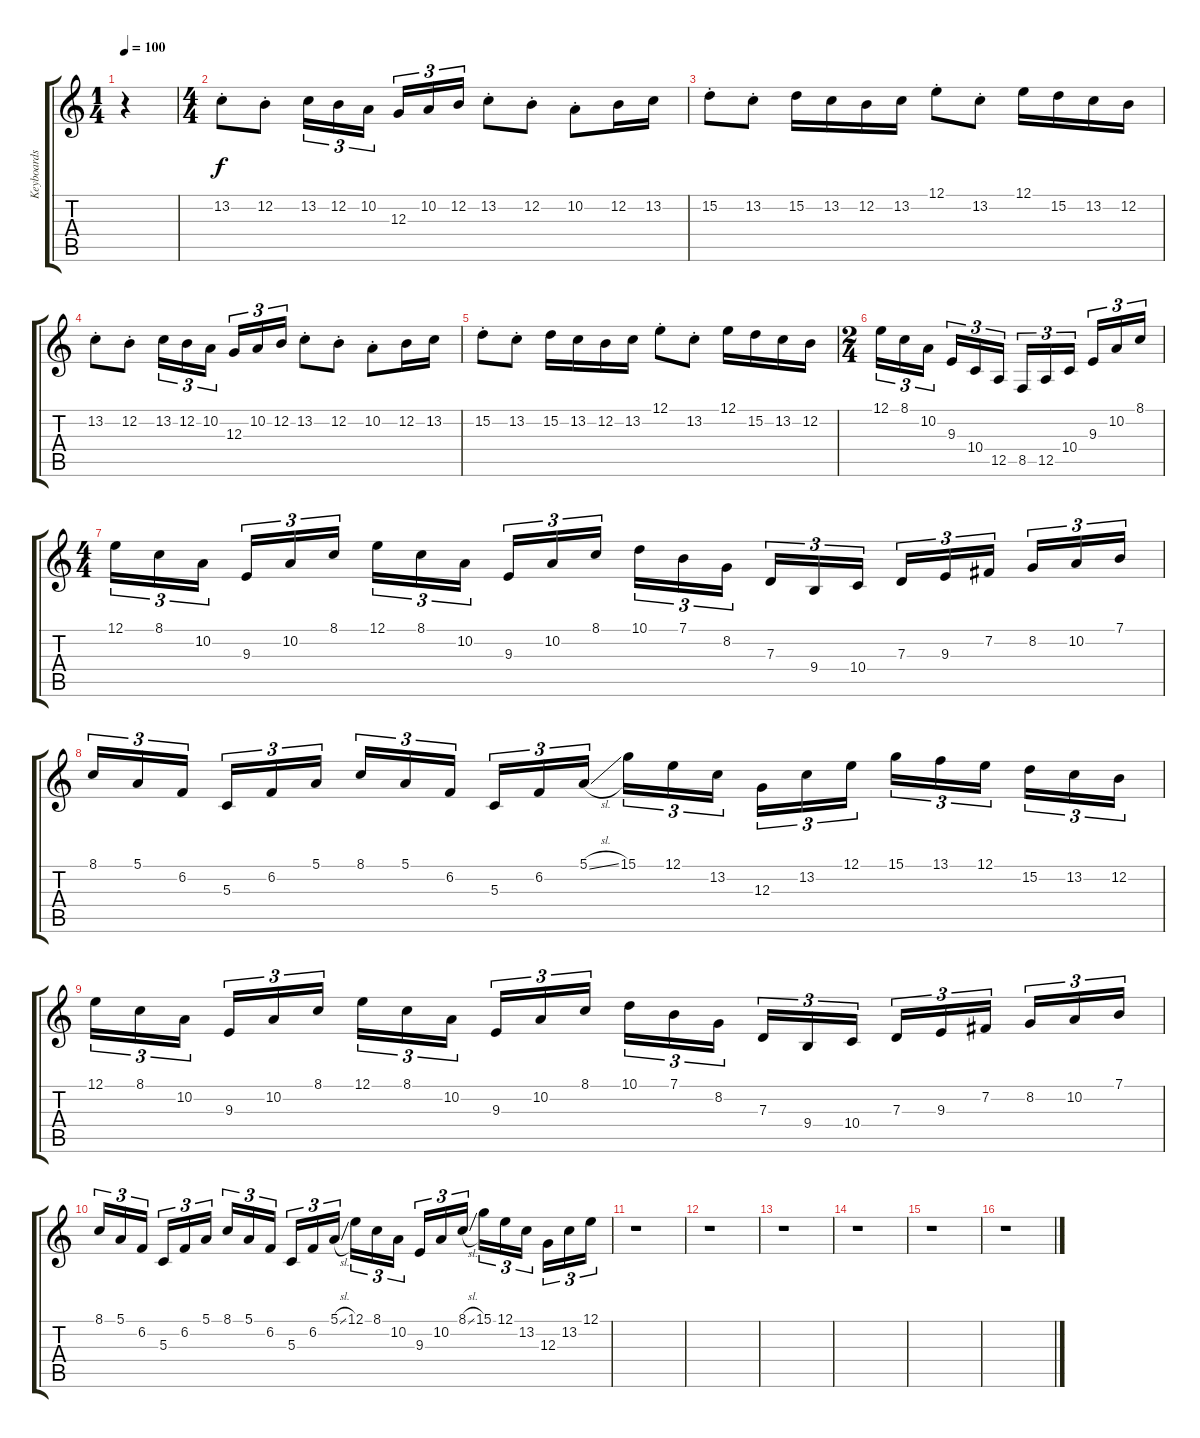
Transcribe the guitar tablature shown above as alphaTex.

\track ("Keyboards" "Keyboards") {instrument harpsichord}
\staff {score tabs}
\tuning (E4 B3 G3 D3 A2 E2) {hide}
\ts (1 4)
\tempo 100
\clef g2
\ks c
r.4{dy f instrument harpsichord} |
\ts (4 4)
13.2{st}.8 12.2{st}.8 13.2.16{tu (3 2)} 12.2.16{tu (3 2)} 10.2.16{tu (3 2)} 12.3.16{tu (3 2)} 10.2.16{tu (3 2)} 12.2.16{tu (3 2)} 13.2{st}.8 12.2{st}.8 10.2{st}.8 12.2.16 13.2.16 |
15.2{st}.8 13.2{st}.8 15.2.16 13.2.16 12.2.16 13.2.16 12.1{st}.8 13.2{st}.8 12.1.16 15.2.16 13.2.16 12.2.16 |
13.2{st}.8 12.2{st}.8 13.2.16{tu (3 2)} 12.2.16{tu (3 2)} 10.2.16{tu (3 2)} 12.3.16{tu (3 2)} 10.2.16{tu (3 2)} 12.2.16{tu (3 2)} 13.2{st}.8 12.2{st}.8 10.2{st}.8 12.2.16 13.2.16 |
15.2{st}.8 13.2{st}.8 15.2.16 13.2.16 12.2.16 13.2.16 12.1{st}.8 13.2{st}.8 12.1.16 15.2.16 13.2.16 12.2.16 |
\ts (2 4)
12.1.16{tu (3 2)} 8.1.16{tu (3 2)} 10.2.16{tu (3 2)} 9.3.16{tu (3 2)} 10.4.16{tu (3 2)} 12.5.16{tu (3 2)} 8.5.16{tu (3 2)} 12.5.16{tu (3 2)} 10.4.16{tu (3 2)} 9.3.16{tu (3 2)} 10.2.16{tu (3 2)} 8.1.16{tu (3 2)} |
\ts (4 4)
12.1.16{tu (3 2)} 8.1.16{tu (3 2)} 10.2.16{tu (3 2)} 9.3.16{tu (3 2)} 10.2.16{tu (3 2)} 8.1.16{tu (3 2)} 12.1.16{tu (3 2)} 8.1.16{tu (3 2)} 10.2.16{tu (3 2)} 9.3.16{tu (3 2)} 10.2.16{tu (3 2)} 8.1.16{tu (3 2)} 10.1.16{tu (3 2)} 7.1.16{tu (3 2)} 8.2.16{tu (3 2)} 7.3.16{tu (3 2)} 9.4.16{tu (3 2)} 10.4.16{tu (3 2)} 7.3.16{tu (3 2)} 9.3.16{tu (3 2)} 7.2.16{tu (3 2)} 8.2.16{tu (3 2)} 10.2.16{tu (3 2)} 7.1.16{tu (3 2)} |
8.1.16{tu (3 2)} 5.1.16{tu (3 2)} 6.2.16{tu (3 2)} 5.3.16{tu (3 2)} 6.2.16{tu (3 2)} 5.1.16{tu (3 2)} 8.1.16{tu (3 2)} 5.1.16{tu (3 2)} 6.2.16{tu (3 2)} 5.3.16{tu (3 2)} 6.2.16{tu (3 2)} 5.1{sl}.16{tu (3 2)} 15.1.16{tu (3 2)} 12.1.16{tu (3 2)} 13.2.16{tu (3 2)} 12.3.16{tu (3 2)} 13.2.16{tu (3 2)} 12.1.16{tu (3 2)} 15.1.16{tu (3 2)} 13.1.16{tu (3 2)} 12.1.16{tu (3 2)} 15.2.16{tu (3 2)} 13.2.16{tu (3 2)} 12.2.16{tu (3 2)} |
12.1.16{tu (3 2)} 8.1.16{tu (3 2)} 10.2.16{tu (3 2)} 9.3.16{tu (3 2)} 10.2.16{tu (3 2)} 8.1.16{tu (3 2)} 12.1.16{tu (3 2)} 8.1.16{tu (3 2)} 10.2.16{tu (3 2)} 9.3.16{tu (3 2)} 10.2.16{tu (3 2)} 8.1.16{tu (3 2)} 10.1.16{tu (3 2)} 7.1.16{tu (3 2)} 8.2.16{tu (3 2)} 7.3.16{tu (3 2)} 9.4.16{tu (3 2)} 10.4.16{tu (3 2)} 7.3.16{tu (3 2)} 9.3.16{tu (3 2)} 7.2.16{tu (3 2)} 8.2.16{tu (3 2)} 10.2.16{tu (3 2)} 7.1.16{tu (3 2)} |
8.1.16{tu (3 2)} 5.1.16{tu (3 2)} 6.2.16{tu (3 2)} 5.3.16{tu (3 2)} 6.2.16{tu (3 2)} 5.1.16{tu (3 2)} 8.1.16{tu (3 2)} 5.1.16{tu (3 2)} 6.2.16{tu (3 2)} 5.3.16{tu (3 2)} 6.2.16{tu (3 2)} 5.1{sl}.16{tu (3 2)} 12.1.16{tu (3 2)} 8.1.16{tu (3 2)} 10.2.16{tu (3 2)} 9.3.16{tu (3 2)} 10.2.16{tu (3 2)} 8.1{sl}.16{tu (3 2)} 15.1.16{tu (3 2)} 12.1.16{tu (3 2)} 13.2.16{tu (3 2)} 12.3.16{tu (3 2)} 13.2.16{tu (3 2)} 12.1.16{tu (3 2)} |
r.1 |
r.1 |
r.1 |
r.1 |
r.1 |
r.1
